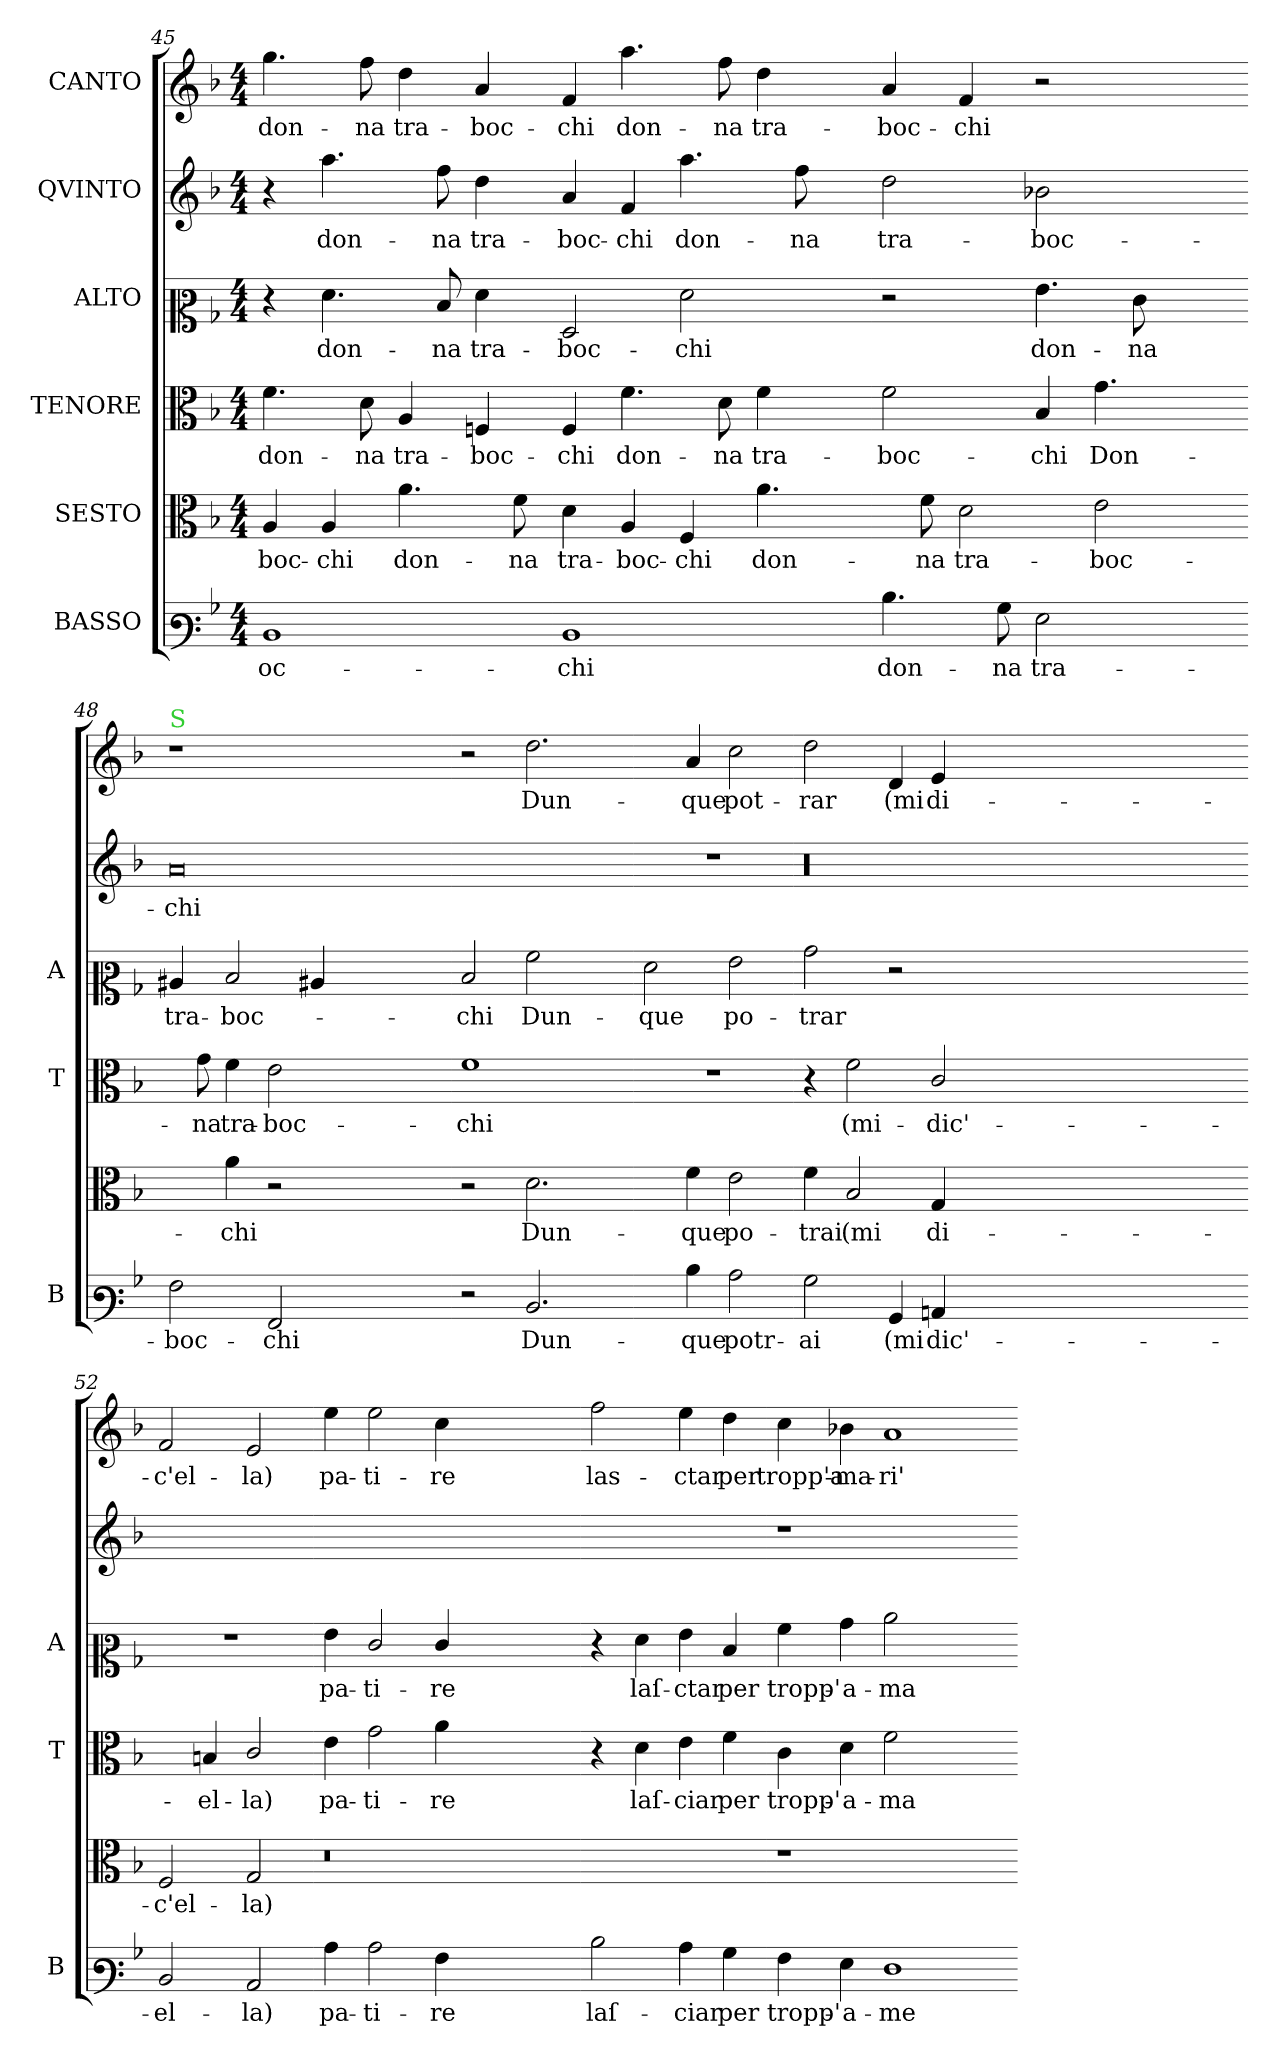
**kern	**text	**kern	**text	**kern	**text	**kern	**text	**kern	**text	**kern	**text
*part6	*part6	*part5	*part5	*part4	*part4	*part3	*part3	*part2	*part2	*part1	*part1
*staff6	*staff6	*staff5	*staff5	*staff4	*staff4	*staff3	*staff3	*staff2	*staff2	*staff1	*staff1
*I"BASSO	*	*I"SESTO	*	*I"TENORE	*	*I"ALTO	*	*I"QVINTO	*	*I"CANTO	*
*I'B	*	*	*	*I'T	*	*I'A	*	*	*	*	*
*clefF3	*	*clefC3	*	*clefC3	*	*clefC2	*	*clefG2	*	*clefG2	*
*k[b-]	*	*k[b-]	*	*k[b-]	*	*k[b-]	*	*k[b-]	*	*k[b-]	*
*M4/4	*	*M4/4	*	*M4/4	*	*M4/4	*	*M4/4	*	*M4/4	*
=45	=45	=45	=45	=45	=45	=45	=45	=45	=45	=45	=45
1D	-oc-	4A/	-boc-	4.f\	don-	4r	.	4r	.	4.gg\	don-
.	.	4A/	-chi	.	.	4.f\	don-	4.aa\	don-	.	.
.	.	.	.	8d\	-na	.	.	.	.	8ff\	-na
!	!	!	!LO:LY:i	!	!	!	!	!	!	!	!
.	.	4.a\	don-	4A/	tra-	.	.	.	.	4dd\	tra-
.	.	.	.	.	.	8d/	-na	8ff\	-na	.	.
.	.	.	.	4Fn/	-boc-	4f\	tra-	4dd\	tra-	4a/	-boc-
!	!	!	!LO:LY:i	!	!	!	!	!	!	!	!
.	.	8f\	-na	.	.	.	.	.	.	.	.
=46-	=46-	=46-	=46-	=46-	=46-	=46-	=46-	=46-	=46-	=46-	=46-
!	!	!	!LO:LY:i	!	!	!	!	!	!	!	!
1D	-chi	4d\	tra-	4F/	-chi	2F/	-boc-	4a/	-boc-	4f/	-chi
!	!	!	!LO:LY:i	!	!	!	!	!	!	!	!
.	.	4A/	-boc-	4.f\	don-	.	.	4f/	-chi	4.aa\	don-
!	!	!	!LO:LY:i	!	!	!	!	!	!	!	!
.	.	4F/	-chi	.	.	2f\	-chi	4.aa\	don-	.	.
.	.	.	.	8d\	-na	.	.	.	.	8ff\	-na
.	.	4.a\	don-	4f\	tra-	.	.	.	.	4dd\	tra-
.	.	.	.	.	.	.	.	8ff\	-na	.	.
8ryy	.	.	.	8ryy	.	8ryy	.	8ryy	.	8ryy	.
=47-	=47-	=47-	=47-	=47-	=47-	=47-	=47-	=47-	=47-	=47-	=47-
4.d\	don-	8ryy	.	2f\	-boc-	2r	.	2dd\	tra-	4a/	-boc-
.	.	8f\	-na	.	.	.	.	.	.	.	.
.	.	2d\	tra-	.	.	.	.	.	.	4f/	-chi
8B-\	-na	.	.	.	.	.	.	.	.	.	.
2G\	tra-	.	.	4B-/	-chi	4.g\	don-	2b-X\	-boc-	2r	.
.	.	2e\	-boc-	4.g\	Don-	.	.	.	.	.	.
.	.	.	.	.	.	8e\	-na	.	.	.	.
4ryy	.	.	.	.	.	4ryy	.	4ryy	.	4ryy	.
.	.	.	.	8ryy	.	.	.	.	.	.	.
=48-	=48-	=48-	=48-	=48-	=48-	=48-	=48-	=48-	=48-	=48-	=48-
!	!	!	!	!	!	!	!	!	!	!LO:TX:a:color=limegreen:t=S	!
2A\	-boc-	4ryy	.	8ryy	.	4c#X/	tra-	0a	-chi	1r	.
.	.	.	.	8g\	-na	.	.	.	.	.	.
.	.	4a\	-chi	4f\	tra-	2d/	-boc-	.	.	.	.
2AA/	-chi	2r	.	2e\	-boc-	.	.	.	.	.	.
.	.	.	.	.	.	4c#X/	.	.	.	.	.
1ryy	.	1ryy	.	1ryy	.	1ryy	.	.	.	1ryy	.
=49-	=49-	=49-	=49-	=49-	=49-	=49-	=49-	=49-	=49-	=49-	=49-
2r	.	2r	.	1f	-chi	2d/	-chi	1ryy	.	2r	.
2.D/	Dun-	2.d\	Dun-	.	.	2a\	Dun-	.	.	2.dd\	Dun-
.	.	.	.	4ryy	.	4ryy	.	4ryy	.	.	.
=50-	=50-	=50-	=50-	=50-	=50-	=50-	=50-	=50-	=50-	=50-	=50-
4ryy	.	4ryy	.	1r	.	2f\	-que	1r	.	4ryy	.
4d\	-que	4f\	-que	.	.	.	.	.	.	4a/	-que
2c\	potr-	2e\	po-	.	.	2g\	po-	.	.	2cc\	pot-
=51-	=51-	=51-	=51-	=51-	=51-	=51-	=51-	=51-	=51-	=51-	=51-
2B-\	-ai	4f\	-trai	4r	.	2b-\	-trar	00r	.	2dd\	-rar
.	.	2B-/	(mi	2f\	(mi-	.	.	.	.	.	.
4BB-/	(mi	.	.	.	.	2r	.	.	.	4d/	(mi
4Cn/	dic'-	4G/	di-	2c/	-dic'-	.	.	.	.	4e/	di-
0.ryy	.	0.ryy	.	.	.	0.ryy	.	.	.	0.ryy	.
.	.	.	.	0ryy	.	.	.	.	.	.	.
.	.	.	.	2.ryy	.	.	.	.	.	.	.
=52-	=52-	=52-	=52-	=52-	=52-	=52-	=52-	=52-	=52-	=52-	=52-
2D/	-el-	2F/	-c'el-	4ryy	.	1r	.	1ryy	.	2f/	-c'el-
.	.	.	.	4Bn/	-el-	.	.	.	.	.	.
2C/	-la)	2G/	-la)	2c/	-la)	.	.	.	.	2e/	-la)
=53-	=53-	=53-	=53-	=53-	=53-	=53-	=53-	=53-	=53-	=53-	=53-
4c\	pa-	0r	.	4e\	pa-	4g\	pa-	0ryy	.	4ee\	pa-
2c\	-ti-	.	.	2g\	-ti-	2e/	-ti-	.	.	2ee\	-ti-
4A\	-re	.	.	4a\	-re	4e/	-re	.	.	4cc\	-re
1ryy	.	.	.	1ryy	.	1ryy	.	.	.	1ryy	.
=54-	=54-	=54-	=54-	=54-	=54-	=54-	=54-	=54-	=54-	=54-	=54-
2d\	laſ-	1ryy	.	4r	.	4r	.	1ryy	.	2ff\	las-
.	.	.	.	4d\	laſ-	4f\	laſ-	.	.	.	.
4c\	-ciar	.	.	4e\	-ciar	4g\	-ctar	.	.	4ee\	-ctar
4B-\	per	.	.	4f\	per	4d/	per	.	.	4dd\	per
=55-	=55-	=55-	=55-	=55-	=55-	=55-	=55-	=55-	=55-	=55-	=55-
4A\	tropp'-	1r	.	4c\	tropp'-	4a\	tropp'-	1r	.	4cc\	tropp'a-
4G\	-a-	.	.	4d\	-a-	4b-\	-a-	.	.	4b-X\	-ma-
1F\	-me-	.	.	2f\	-ma-	2cc\	-ma-	.	.	1a/	-ri'-
.	.	2ryy	.	2ryy	.	2ryy	.	2ryy	.	.	.
=-	=-	=-	=-	=-	=-	=-	=-	=-	=-	=-	=-
*-	*-	*-	*-	*-	*-	*-	*-	*-	*-	*-	*-
